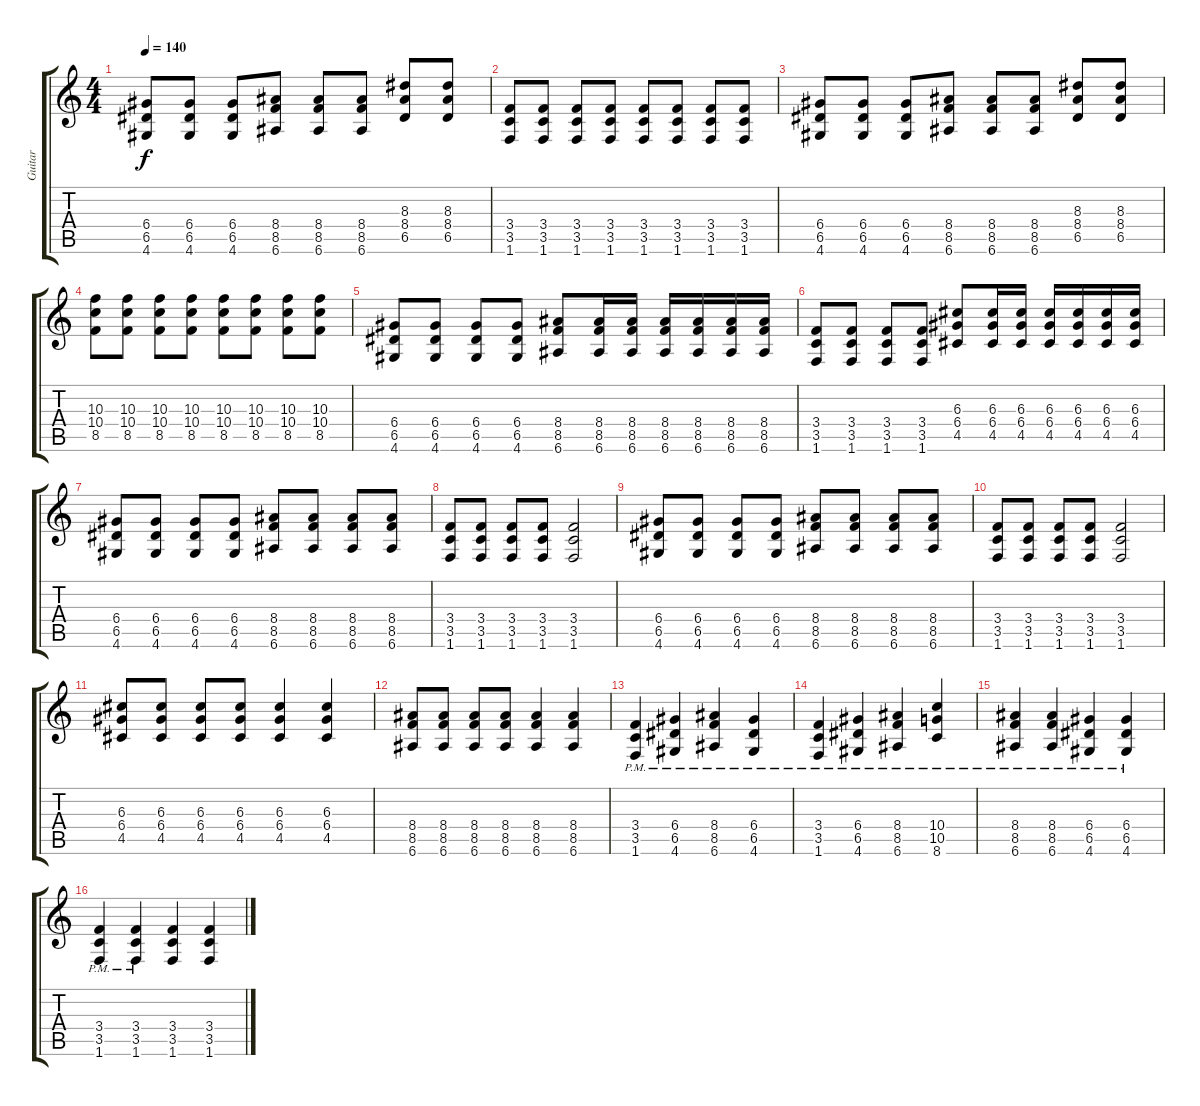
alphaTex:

\track ("Guitar" "Guitar") {instrument distortionguitar}
\staff {score tabs}
\tuning (E4 B3 G3 D3 A2 E2) {hide}
\ts (4 4)
\tempo 140
\clef g2
\ks c
(6.4 6.5 4.6).8{dy f} (6.4 6.5 4.6).8 (6.4 6.5 4.6).8 (8.4 8.5 6.6).8 (8.4 8.5 6.6).8 (8.4 8.5 6.6).8 (8.3 8.4 6.5).8 (8.3 8.4 6.5).8 |
(3.4 3.5 1.6).8 (3.4 3.5 1.6).8 (3.4 3.5 1.6).8 (3.4 3.5 1.6).8 (3.4 3.5 1.6).8 (3.4 3.5 1.6).8 (3.4 3.5 1.6).8 (3.4 3.5 1.6).8 |
(6.4 6.5 4.6).8 (6.4 6.5 4.6).8 (6.4 6.5 4.6).8 (8.4 8.5 6.6).8 (8.4 8.5 6.6).8 (8.4 8.5 6.6).8 (8.3 8.4 6.5).8 (8.3 8.4 6.5).8 |
(10.3 10.4 8.5).8 (10.3 10.4 8.5).8 (10.3 10.4 8.5).8 (10.3 10.4 8.5).8 (10.3 10.4 8.5).8 (10.3 10.4 8.5).8 (10.3 10.4 8.5).8 (10.3 10.4 8.5).8 |
(6.4 6.5 4.6).8 (6.4 6.5 4.6).8 (6.4 6.5 4.6).8 (6.4 6.5 4.6).8 (8.4 8.5 6.6).8 (8.4 8.5 6.6).16 (8.4 8.5 6.6).16 (8.4 8.5 6.6).16 (8.4 8.5 6.6).16 (8.4 8.5 6.6).16 (8.4 8.5 6.6).16 |
(3.4 3.5 1.6).8 (3.4 3.5 1.6).8 (3.4 3.5 1.6).8 (3.4 3.5 1.6).8 (6.3 6.4 4.5).8 (6.3 6.4 4.5).16 (6.3 6.4 4.5).16 (6.3 6.4 4.5).16 (6.3 6.4 4.5).16 (6.3 6.4 4.5).16 (6.3 6.4 4.5).16 |
(6.4 6.5 4.6).8 (6.4 6.5 4.6).8 (6.4 6.5 4.6).8 (6.4 6.5 4.6).8 (8.4 8.5 6.6).8 (8.4 8.5 6.6).8 (8.4 8.5 6.6).8 (8.4 8.5 6.6).8 |
(3.4 3.5 1.6).8 (3.4 3.5 1.6).8 (3.4 3.5 1.6).8 (3.4 3.5 1.6).8 (3.4 3.5 1.6).2 |
(6.4 6.5 4.6).8 (6.4 6.5 4.6).8 (6.4 6.5 4.6).8 (6.4 6.5 4.6).8 (8.4 8.5 6.6).8 (8.4 8.5 6.6).8 (8.4 8.5 6.6).8 (8.4 8.5 6.6).8 |
(3.4 3.5 1.6).8 (3.4 3.5 1.6).8 (3.4 3.5 1.6).8 (3.4 3.5 1.6).8 (3.4 3.5 1.6).2 |
(6.3 6.4 4.5).8 (6.3 6.4 4.5).8 (6.3 6.4 4.5).8 (6.3 6.4 4.5).8 (6.3 6.4 4.5).4 (6.3 6.4 4.5).4 |
(8.4 8.5 6.6).8 (8.4 8.5 6.6).8 (8.4 8.5 6.6).8 (8.4 8.5 6.6).8 (8.4 8.5 6.6).4 (8.4 8.5 6.6).4 |
(3.4{pm} 3.5{pm} 1.6{pm}).4 (6.4{pm} 6.5{pm} 4.6{pm}).4 (8.4{pm} 8.5{pm} 6.6{pm}).4 (6.4{pm} 6.5{pm} 4.6{pm}).4 |
(3.4{pm} 3.5{pm} 1.6{pm}).4 (6.4{pm} 6.5{pm} 4.6{pm}).4 (8.4{pm} 8.5{pm} 6.6{pm}).4 (10.4{pm} 10.5{pm} 8.6{pm}).4 |
(8.4{pm} 8.5{pm} 6.6{pm}).4 (8.4{pm} 8.5{pm} 6.6{pm}).4 (6.4{pm} 6.5{pm} 4.6{pm}).4 (6.4{pm} 6.5{pm} 4.6{pm}).4 |
(3.4{pm} 3.5{pm} 1.6{pm}).4 (3.4{pm} 3.5{pm} 1.6{pm}).4 (3.4 3.5 1.6).4 (3.4 3.5 1.6).4
